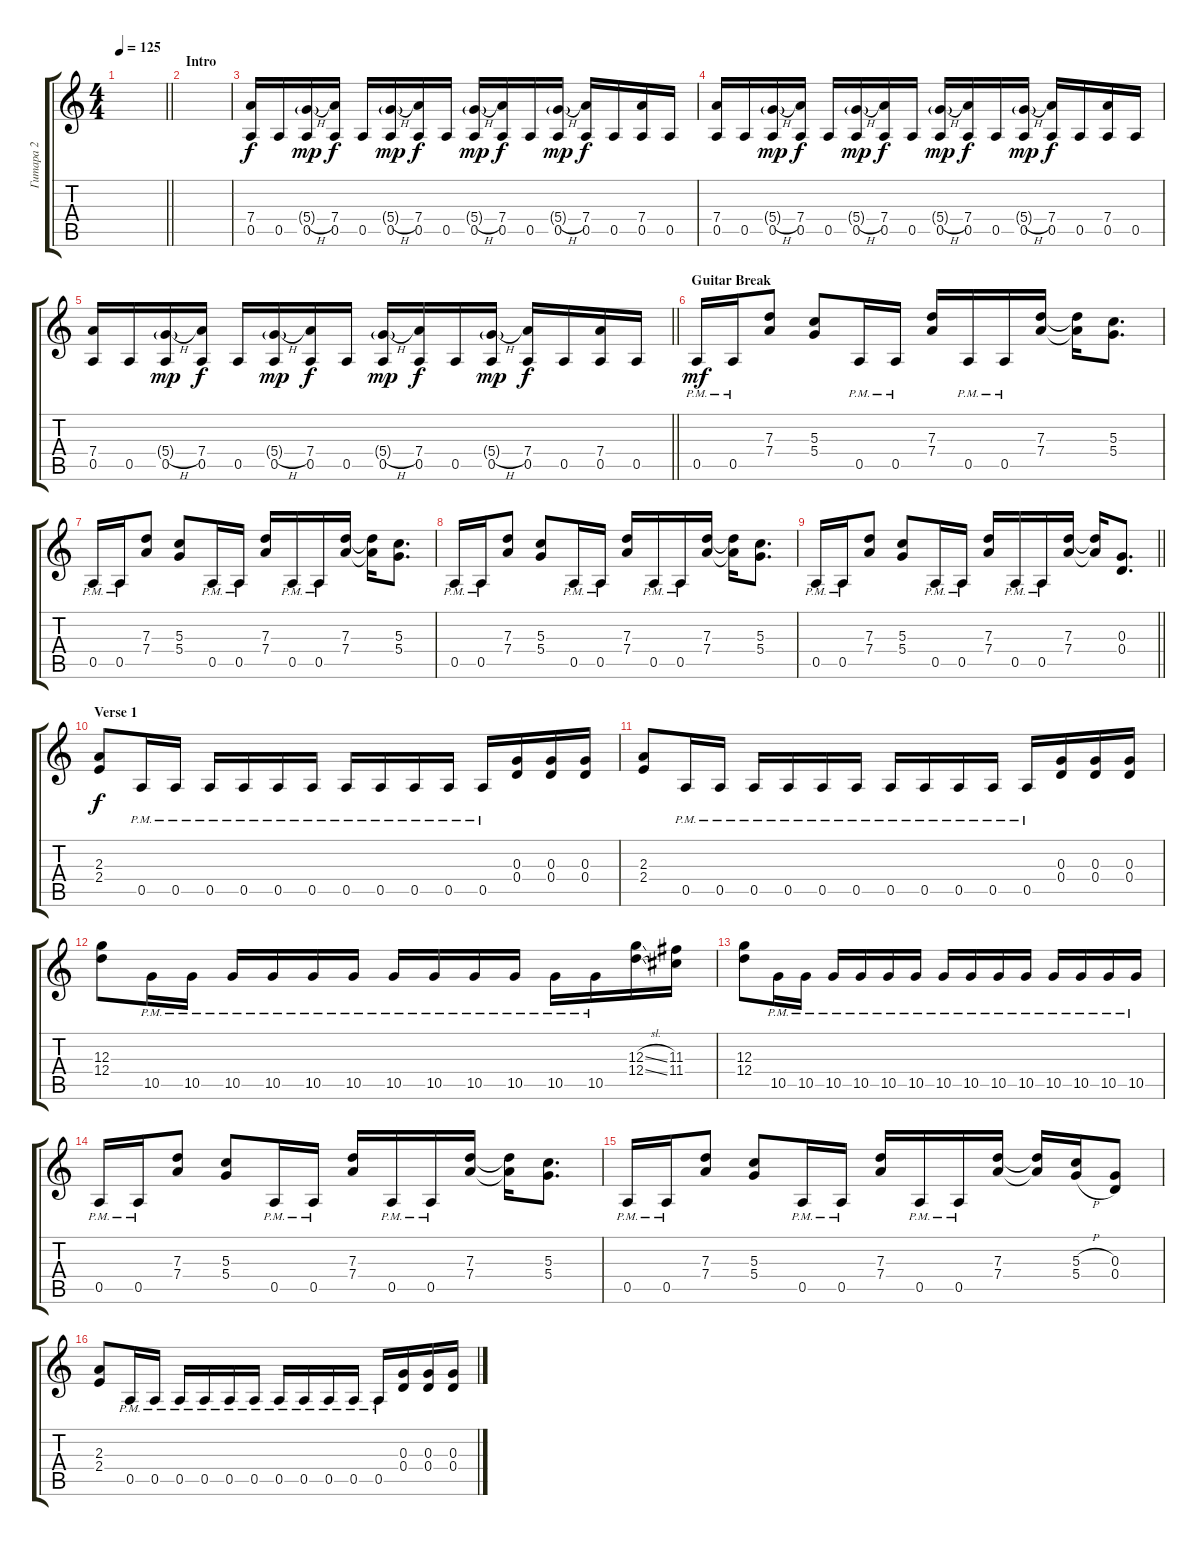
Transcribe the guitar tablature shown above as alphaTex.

\track ("Гитара 2" "Гитара 2") {instrument distortionguitar}
\staff {score tabs}
\tuning (E4 B3 G3 D3 A2 E2) {hide}
\ts (4 4)
\tempo 125
\clef g2
\barLineRight lightlight
\ks aminor
|
\section ("" "Intro")
|
(7.4 0.5).16 0.5.16 (5.4{h g} 0.5).16{dy mp} (7.4 0.5).16{dy f} 0.5.16 (5.4{h g} 0.5).16{dy mp} (7.4 0.5).16{dy f} 0.5.16 (5.4{h g} 0.5).16{dy mp} (7.4 0.5).16{dy f} 0.5.16 (5.4{h g} 0.5).16{dy mp} (7.4 0.5).16{dy f} 0.5.16 (7.4 0.5).16 0.5.16 |
(7.4 0.5).16 0.5.16 (5.4{h g} 0.5).16{dy mp} (7.4 0.5).16{dy f} 0.5.16 (5.4{h g} 0.5).16{dy mp} (7.4 0.5).16{dy f} 0.5.16 (5.4{h g} 0.5).16{dy mp} (7.4 0.5).16{dy f} 0.5.16 (5.4{h g} 0.5).16{dy mp} (7.4 0.5).16{dy f} 0.5.16 (7.4 0.5).16 0.5.16 |
\barLineRight lightlight
(7.4 0.5).16 0.5.16 (5.4{h g} 0.5).16{dy mp} (7.4 0.5).16{dy f} 0.5.16 (5.4{h g} 0.5).16{dy mp} (7.4 0.5).16{dy f} 0.5.16 (5.4{h g} 0.5).16{dy mp} (7.4 0.5).16{dy f} 0.5.16 (5.4{h g} 0.5).16{dy mp} (7.4 0.5).16{dy f} 0.5.16 (7.4 0.5).16 0.5.16 |
\section ("" "Guitar Break")
0.5{pm}.16{dy mf} 0.5{pm}.16 (7.3 7.4).8 (5.3 5.4).8 0.5{pm}.16 0.5{pm}.16 (7.3 7.4).16 0.5{pm}.16 0.5{pm}.16 (7.3 7.4).16 (7.3{t} 7.4{t}).16 (5.3 5.4).8{d} |
0.5{pm}.16 0.5{pm}.16 (7.3 7.4).8 (5.3 5.4).8 0.5{pm}.16 0.5{pm}.16 (7.3 7.4).16 0.5{pm}.16 0.5{pm}.16 (7.3 7.4).16 (7.3{t} 7.4{t}).16 (5.3 5.4).8{d} |
0.5{pm}.16 0.5{pm}.16 (7.3 7.4).8 (5.3 5.4).8 0.5{pm}.16 0.5{pm}.16 (7.3 7.4).16 0.5{pm}.16 0.5{pm}.16 (7.3 7.4).16 (7.3{t} 7.4{t}).16 (5.3 5.4).8{d} |
\barLineRight lightlight
0.5{pm}.16 0.5{pm}.16 (7.3 7.4).8 (5.3 5.4).8 0.5{pm}.16 0.5{pm}.16 (7.3 7.4).16 0.5{pm}.16 0.5{pm}.16 (7.3 7.4).16 (7.3{t} 7.4{t}).16 (0.3 0.4).8{d} |
\section ("" "Verse 1")
(2.3 2.4).8{dy f} 0.5{pm}.16 0.5{pm}.16 0.5{pm}.16 0.5{pm}.16 0.5{pm}.16 0.5{pm}.16 0.5{pm}.16 0.5{pm}.16 0.5{pm}.16 0.5{pm}.16 0.5{pm}.16 (0.3 0.4).16 (0.3 0.4).16 (0.3 0.4).16 |
(2.3 2.4).8 0.5{pm}.16 0.5{pm}.16 0.5{pm}.16 0.5{pm}.16 0.5{pm}.16 0.5{pm}.16 0.5{pm}.16 0.5{pm}.16 0.5{pm}.16 0.5{pm}.16 0.5{pm}.16 (0.3 0.4).16 (0.3 0.4).16 (0.3 0.4).16 |
(12.3 12.4).8 10.5{pm}.16 10.5{pm}.16 10.5{pm}.16 10.5{pm}.16 10.5{pm}.16 10.5{pm}.16 10.5{pm}.16 10.5{pm}.16 10.5{pm}.16 10.5{pm}.16 10.5{pm}.16 10.5{pm}.16 (12.3{sl} 12.4{sl}).16 (11.3 11.4).16 |
(12.3 12.4).8 10.5{pm}.16 10.5{pm}.16 10.5{pm}.16 10.5{pm}.16 10.5{pm}.16 10.5{pm}.16 10.5{pm}.16 10.5{pm}.16 10.5{pm}.16 10.5{pm}.16 10.5{pm}.16 10.5{pm}.16 10.5{pm}.16 10.5{pm}.16 |
0.5{pm}.16 0.5{pm}.16 (7.3 7.4).8 (5.3 5.4).8 0.5{pm}.16 0.5{pm}.16 (7.3 7.4).16 0.5{pm}.16 0.5{pm}.16 (7.3 7.4).16 (7.3{t} 7.4{t}).16 (5.3 5.4).8{d} |
0.5{pm}.16 0.5{pm}.16 (7.3 7.4).8 (5.3 5.4).8 0.5{pm}.16 0.5{pm}.16 (7.3 7.4).16 0.5{pm}.16 0.5{pm}.16 (7.3 7.4).16 (7.3{t} 7.4{t}).16 (5.3{h} 5.4{h}).16 (0.3 0.4).8 |
(2.3 2.4).8 0.5{pm}.16 0.5{pm}.16 0.5{pm}.16 0.5{pm}.16 0.5{pm}.16 0.5{pm}.16 0.5{pm}.16 0.5{pm}.16 0.5{pm}.16 0.5{pm}.16 0.5{pm}.16 (0.3 0.4).16 (0.3 0.4).16 (0.3 0.4).16
